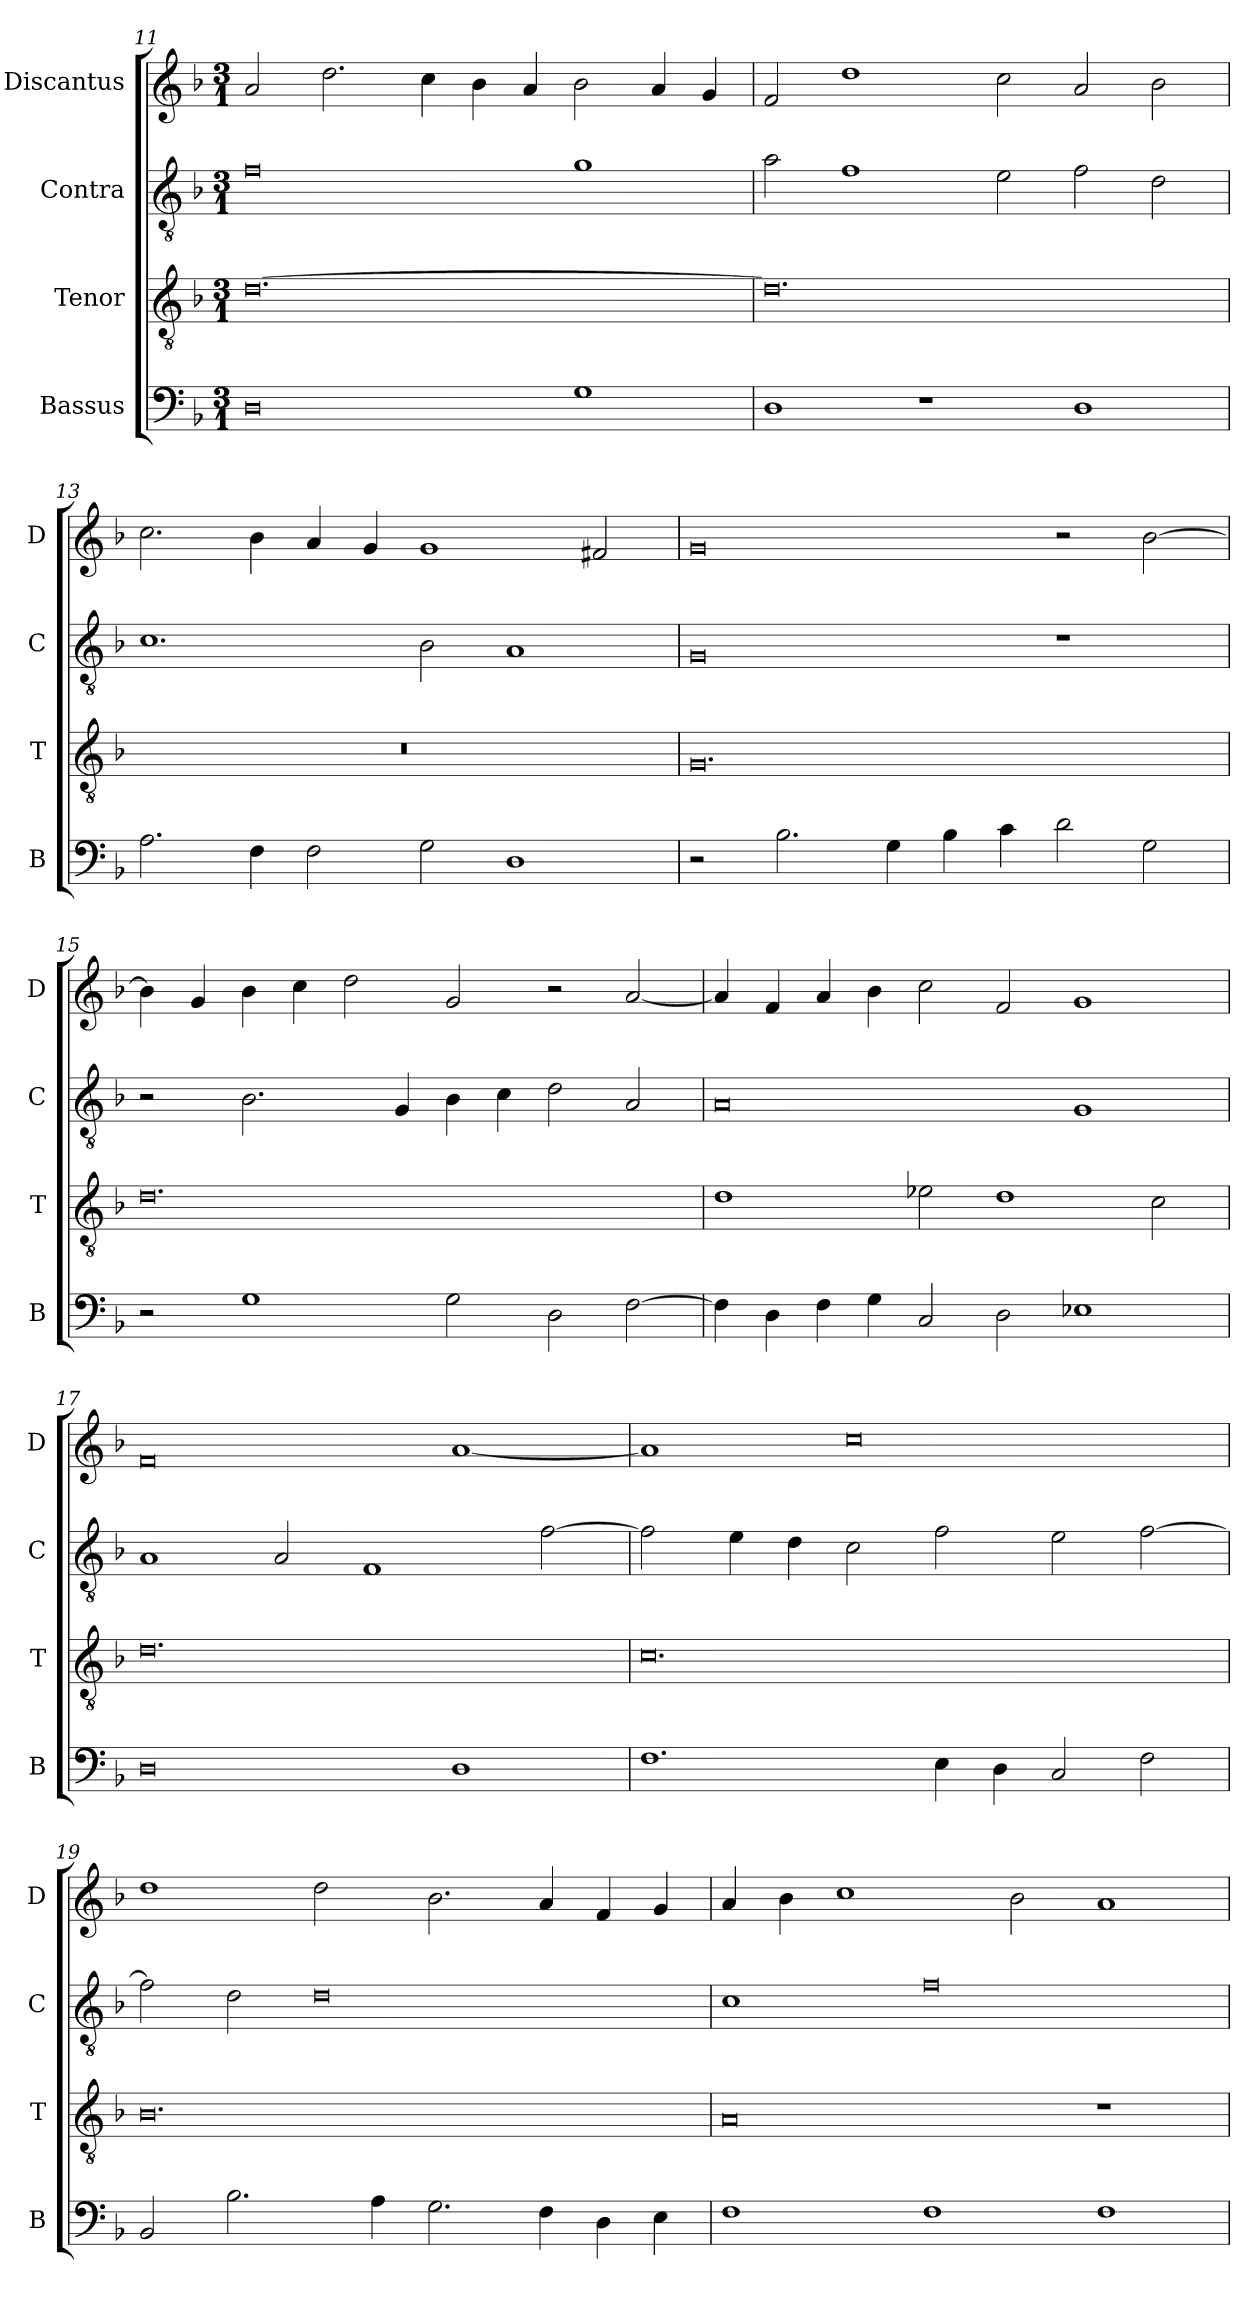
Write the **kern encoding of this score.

**kern	**kern	**kern	**kern
*part4	*part3	*part2	*part1
*staff4	*staff3	*staff2	*staff1
*I"Bassus	*I"Tenor	*I"Contra	*I"Discantus
*I'B	*I'T	*I'C	*I'D
*clefF4	*clefGv2	*clefGv2	*clefG2
*k[b-]	*k[b-]	*k[b-]	*k[b-]
*M3/1	*M3/1	*M3/1	*M3/1
=11	=11	=11	=11
0D	[0.d	0f	2a/
.	.	.	2.dd\
.	.	.	4cc\
.	.	.	4b-\
.	.	.	4a/
1G	.	1g	2b-\
.	.	.	4a/
.	.	.	4g/
=12	=12	=12	=12
1D	0.d]	2a\	2f/
.	.	1f	1dd
1r	.	.	.
.	.	2e\	2cc\
1D	.	2f\	2a/
.	.	2d\	2b-\
=13	=13	=13	=13
2.A\	0.r	1.c	2.cc\
4F\	.	.	4b-\
2F\	.	.	4a/
.	.	.	4g/
2G\	.	2B-\	1g
1D	.	1A	.
.	.	.	2f#X/
=14	=14	=14	=14
2r	0.G	0G	0g
2.B-\	.	.	.
4G\	.	.	.
4B-\	.	.	.
4c\	.	.	.
2d\	.	1r	2r
2G\	.	.	[2b-\
=15	=15	=15	=15
2r	0.d	2r	4b-\]
.	.	.	4g/
1G	.	2.B-\	4b-\
.	.	.	4cc\
.	.	.	2dd\
.	.	4G/	.
2G\	.	4B-\	2g/
.	.	4c\	.
2D\	.	2d\	2r
[2F\	.	2A/	[2a/
=16	=16	=16	=16
4F\]	1d	0A	4a/]
4D\	.	.	4f/
4F\	.	.	4a/
4G\	.	.	4b-\
2C/	2e-X\	.	2cc\
2D\	1d	.	2f/
1E-X	.	1G	1g
.	2c\	.	.
=17	=17	=17	=17
0D	0.d	1A	0f
.	.	2A/	.
.	.	1F	.
1D	.	.	[1a
.	.	[2f\	.
=18	=18	=18	=18
1.F	0.c	2f\]	1a]
.	.	4e\	.
.	.	4d\	.
.	.	2c\	0cc
4E\	.	2f\	.
4D\	.	.	.
2C/	.	2e\	.
2F\	.	[2f\	.
=19	=19	=19	=19
2BB-/	0.B-	2f\]	1dd
2.B-\	.	2d\	.
.	.	0d	2dd\
4A\	.	.	.
2.G\	.	.	2.b-\
4F\	.	.	4a/
4D\	.	.	4f/
4E\	.	.	4g/
=20	=20	=20	=20
1F	0A	1c	4a/
.	.	.	4b-\
.	.	.	1cc
1F	.	0f	.
.	.	.	2b-\
1F	1r	.	1a
=	=	=	=
*-	*-	*-	*-
